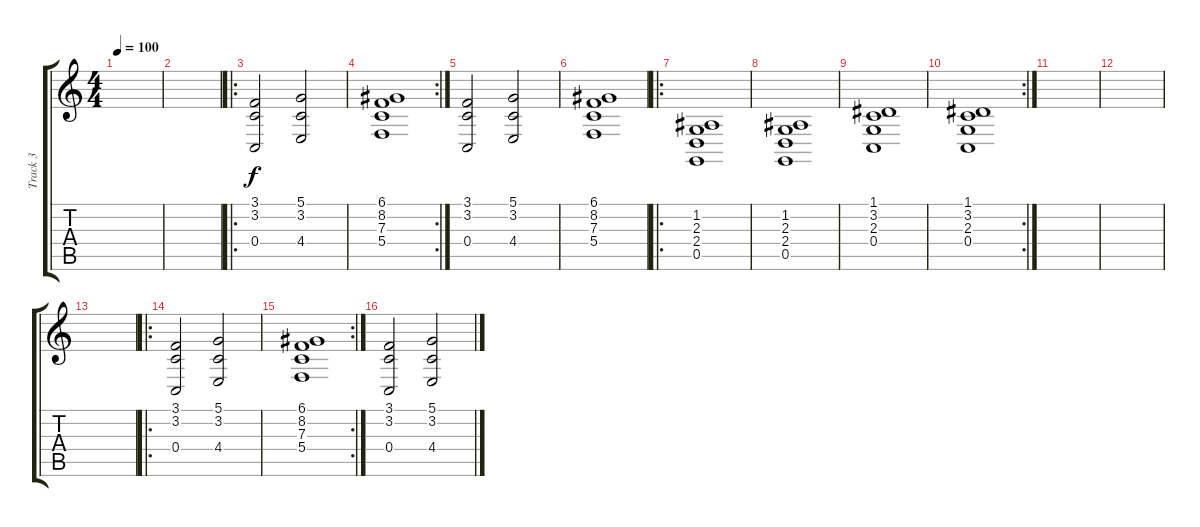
\track ("Track 3" "Track 3") {instrument choiraahs}
\staff {score tabs}
\tuning (D4 A3 F3 C3 G2 D2) {hide}
\ts (4 4)
\tempo 100
\clef g2
\ks c
|
|
\ro
(3.1 3.2 0.4).2 (5.1 3.2 4.4).2 |
\rc 2
(6.1 8.2 7.3 5.4).1 |
(3.1 3.2 0.4).2 (5.1 3.2 4.4).2 |
(6.1 8.2 7.3 5.4).1 |
\ro
(1.2 2.3 2.4 0.5).1 |
(1.2 2.3 2.4 0.5).1 |
(1.1 3.2 2.3 0.4).1 |
\rc 2
(1.1 3.2 2.3 0.4).1 |
|
|
|
\ro
(3.1 3.2 0.4).2 (5.1 3.2 4.4).2 |
\rc 2
(6.1 8.2 7.3 5.4).1 |
(3.1 3.2 0.4).2 (5.1 3.2 4.4).2
